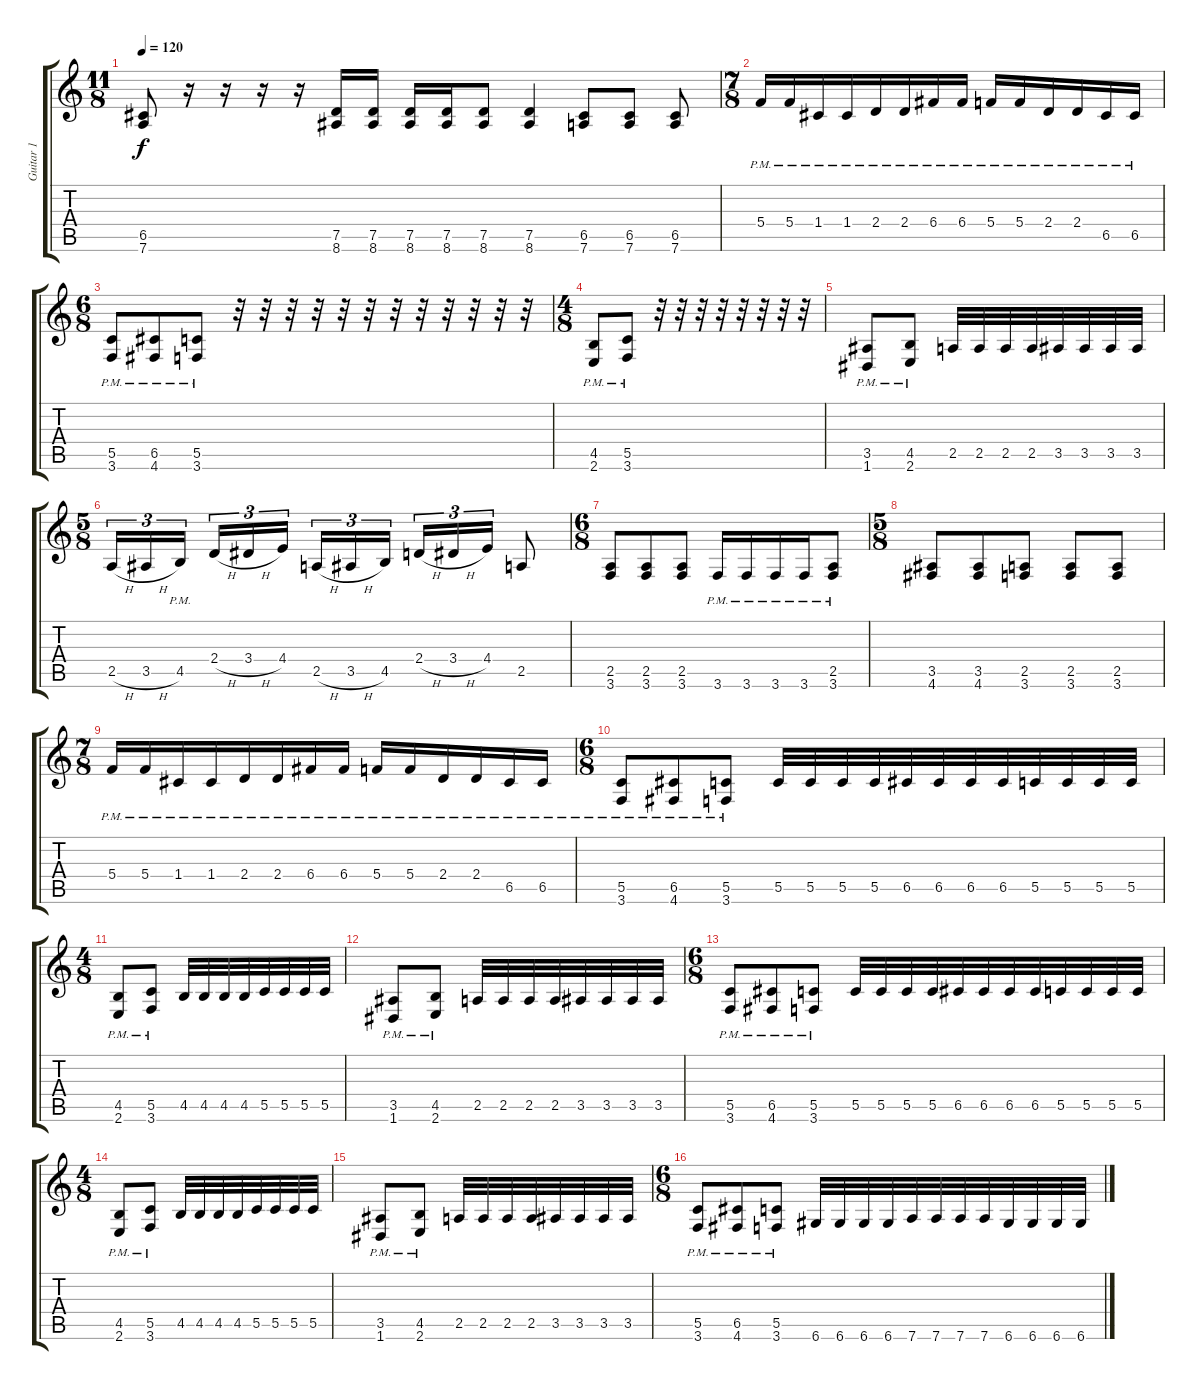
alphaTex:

\track ("Guitar 1" "Guitar 1") {instrument distortionguitar}
\staff {score tabs}
\tuning (D4 A3 F3 C3 G2 D2) {hide}
\ts (11 8)
\tempo 120
\clef g2
\ks c
(6.5 7.6).8{dy f} r.16 r.16 r.16 r.16 (7.5 8.6).16 (7.5 8.6).16 (7.5 8.6).16 (7.5 8.6).16 (7.5 8.6).8 (7.5 8.6).4 (6.5 7.6).8 (6.5 7.6).8 (6.5 7.6).8 |
\ts (7 8)
5.4{pm}.16 5.4{pm}.16 1.4{pm}.16 1.4{pm}.16 2.4{pm}.16 2.4{pm}.16 6.4{pm}.16 6.4{pm}.16 5.4{pm}.16 5.4{pm}.16 2.4{pm}.16 2.4{pm}.16 6.5{pm}.16 6.5{pm}.16 |
\ts (6 8)
(5.5{pm} 3.6{pm}).8 (6.5{pm} 4.6{pm}).8 (5.5{pm} 3.6{pm}).8 r.32 r.32 r.32 r.32 r.32 r.32 r.32 r.32 r.32 r.32 r.32 r.32 |
\ts (4 8)
(4.5{pm} 2.6{pm}).8 (5.5{pm} 3.6{pm}).8 r.32 r.32 r.32 r.32 r.32 r.32 r.32 r.32 |
(3.5{pm} 1.6{pm}).8 (4.5{pm} 2.6{pm}).8 2.5.32 2.5.32 2.5.32 2.5.32 3.5.32 3.5.32 3.5.32 3.5.32 |
\ts (5 8)
2.5{h}.16{tu (3 2)} 3.5{h}.16{tu (3 2)} 4.5{pm}.16{tu (3 2)} 2.4{h}.16{tu (3 2)} 3.4{h}.16{tu (3 2)} 4.4.16{tu (3 2)} 2.5{h}.16{tu (3 2)} 3.5{h}.16{tu (3 2)} 4.5.16{tu (3 2)} 2.4{h}.16{tu (3 2)} 3.4{h}.16{tu (3 2)} 4.4.16{tu (3 2)} 2.5.8 |
\ts (6 8)
(2.5 3.6).8 (2.5 3.6).8 (2.5 3.6).8 3.6{pm}.16 3.6{pm}.16 3.6{pm}.16 3.6{pm}.16 (2.5{pm} 3.6).8 |
\ts (5 8)
(3.5 4.6).8 (3.5 4.6).8 (2.5 3.6).8 (2.5 3.6).8 (2.5 3.6).8 |
\ts (7 8)
5.4{pm}.16 5.4{pm}.16 1.4{pm}.16 1.4{pm}.16 2.4{pm}.16 2.4{pm}.16 6.4{pm}.16 6.4{pm}.16 5.4{pm}.16 5.4{pm}.16 2.4{pm}.16 2.4{pm}.16 6.5{pm}.16 6.5{pm}.16 |
\ts (6 8)
(5.5{pm} 3.6{pm}).8 (6.5{pm} 4.6{pm}).8 (5.5{pm} 3.6{pm}).8 5.5.32 5.5.32 5.5.32 5.5.32 6.5.32 6.5.32 6.5.32 6.5.32 5.5.32 5.5.32 5.5.32 5.5.32 |
\ts (4 8)
(4.5{pm} 2.6{pm}).8 (5.5{pm} 3.6{pm}).8 4.5.32 4.5.32 4.5.32 4.5.32 5.5.32 5.5.32 5.5.32 5.5.32 |
(3.5{pm} 1.6{pm}).8 (4.5{pm} 2.6{pm}).8 2.5.32 2.5.32 2.5.32 2.5.32 3.5.32 3.5.32 3.5.32 3.5.32 |
\ts (6 8)
(5.5{pm} 3.6{pm}).8 (6.5{pm} 4.6{pm}).8 (5.5{pm} 3.6{pm}).8 5.5.32 5.5.32 5.5.32 5.5.32 6.5.32 6.5.32 6.5.32 6.5.32 5.5.32 5.5.32 5.5.32 5.5.32 |
\ts (4 8)
(4.5{pm} 2.6{pm}).8 (5.5{pm} 3.6{pm}).8 4.5.32 4.5.32 4.5.32 4.5.32 5.5.32 5.5.32 5.5.32 5.5.32 |
(3.5{pm} 1.6{pm}).8 (4.5{pm} 2.6{pm}).8 2.5.32 2.5.32 2.5.32 2.5.32 3.5.32 3.5.32 3.5.32 3.5.32 |
\ts (6 8)
(5.5{pm} 3.6{pm}).8 (6.5{pm} 4.6{pm}).8 (5.5{pm} 3.6{pm}).8 6.6.32 6.6.32 6.6.32 6.6.32 7.6.32 7.6.32 7.6.32 7.6.32 6.6.32 6.6.32 6.6.32 6.6.32
